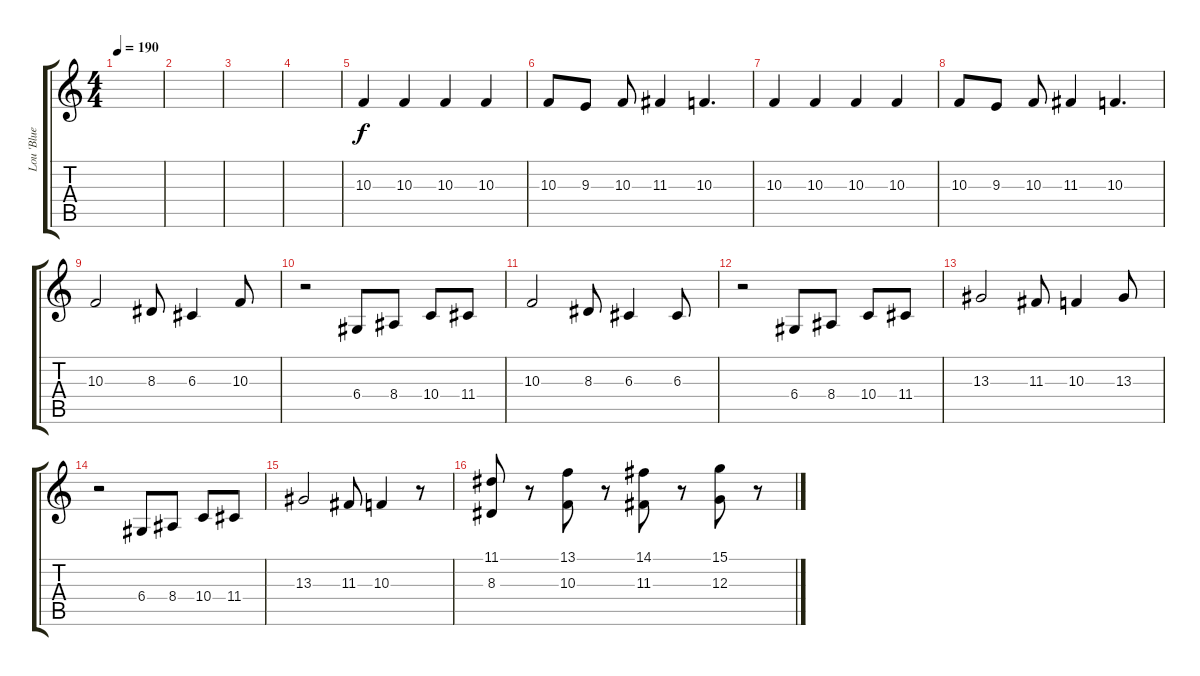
\track ("Lou 'Blue Lou' Marini" "Lou 'Blue ") {instrument tenorsax}
\staff {score tabs}
\tuning (E4 B3 G3 D3 A2 E2) {hide}
\ts (4 4)
\tempo 190
\clef g2
\ks c
|
|
|
|
10.3.4 10.3.4 10.3.4 10.3.4 |
10.3.8 9.3.8 10.3.8 11.3.4 10.3.4{d} |
10.3.4 10.3.4 10.3.4 10.3.4 |
10.3.8 9.3.8 10.3.8 11.3.4 10.3.4{d} |
10.3.2 8.3.8 6.3.4 10.3.8 |
r.2 6.4.8 8.4.8 10.4.8 11.4.8 |
10.3.2 8.3.8 6.3.4 6.3.8 |
r.2 6.4.8 8.4.8 10.4.8 11.4.8 |
13.3.2 11.3.8 10.3.4 13.3.8 |
r.2 6.4.8 8.4.8 10.4.8 11.4.8 |
13.3.2 11.3.8 10.3.4 r.8 |
(11.1 8.3).8 r.8 (13.1 10.3).8 r.8 (14.1 11.3).8 r.8 (15.1 12.3).8 r.8
